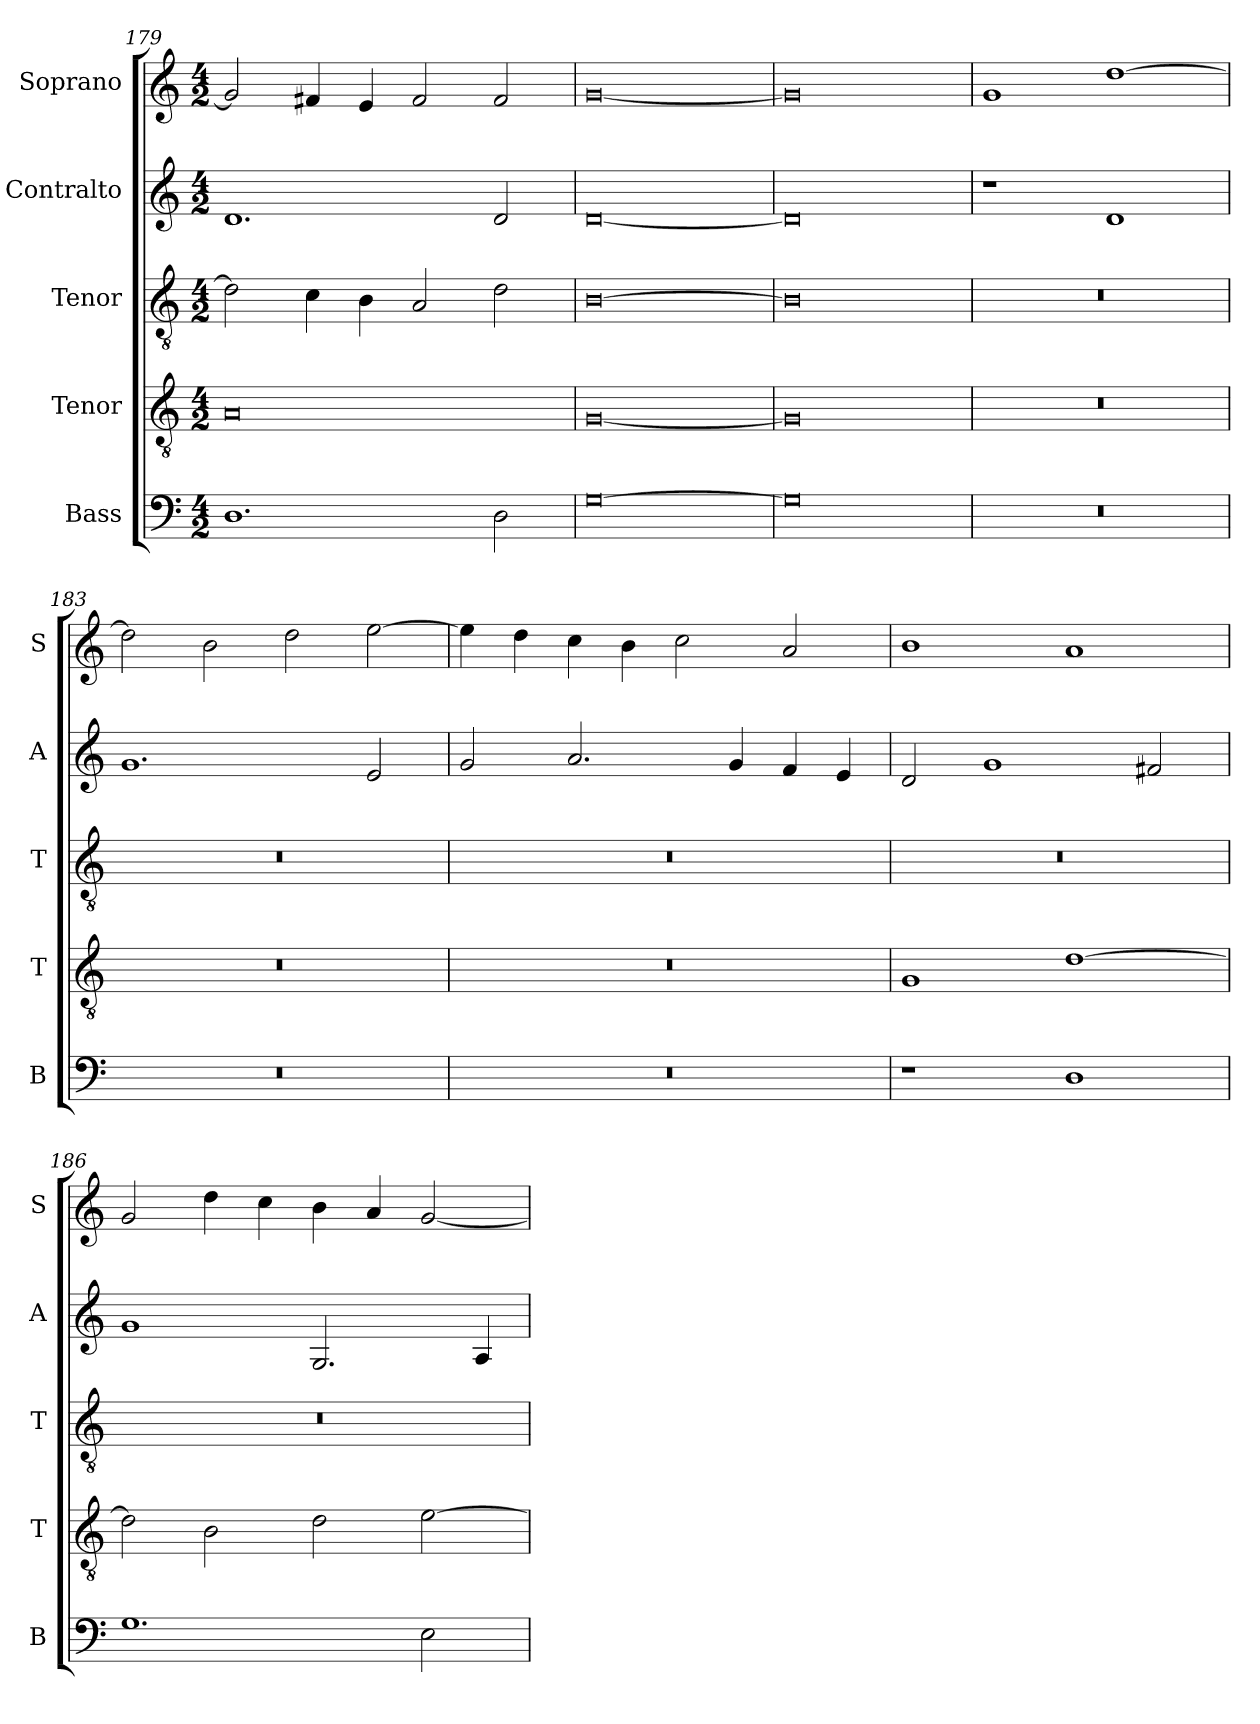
**kern	**kern	**kern	**kern	**kern
*part5	*part4	*part3	*part2	*part1
*staff5	*staff4	*staff3	*staff2	*staff1
*I"Bass	*I"Tenor	*I"Tenor	*I"Contralto	*I"Soprano
*I'B	*I'T	*I'T	*I'A	*I'S
*clefF4	*clefGv2	*clefGv2	*clefG2	*clefG2
*k[]	*k[]	*k[]	*k[]	*k[]
*G:mix	*G:mix	*G:mix	*G:mix	*G:mix
*M4/2	*M4/2	*M4/2	*M4/2	*M4/2
=179	=179	=179	=179	=179
1.D	0A	2d]	1.d	2g]
.	.	4c	.	4f#X
.	.	4B	.	4e
.	.	2A	.	2f#
2D	.	2d	2d	2f#
=180	=180	=180	=180	=180
[0G	[0G	[0B	[0d	[0g
=181	=181	=181	=181	=181
0G]	0G]	0B]	0d]	0g]
=182	=182	=182	=182	=182
0r	0r	0r	1r	1g
.	.	.	1d	[1dd
=183	=183	=183	=183	=183
0r	0r	0r	1.g	2dd]
.	.	.	.	2b
.	.	.	.	2dd
.	.	.	2e	[2ee
=184	=184	=184	=184	=184
0r	0r	0r	2g	4ee]
.	.	.	.	4dd
.	.	.	2.a	4cc
.	.	.	.	4b
.	.	.	.	2cc
.	.	.	4g	.
.	.	.	4f	2a
.	.	.	4e	.
=185	=185	=185	=185	=185
1r	1G	0r	2d	1b
.	.	.	1g	.
1D	[1d	.	.	1a
.	.	.	2f#X	.
=186	=186	=186	=186	=186
1.G	2d]	0r	1g	2g
.	2B	.	.	4dd
.	.	.	.	4cc
.	2d	.	2.G	4b
.	.	.	.	4a
2E	[2e	.	.	[2g
.	.	.	4A	.
=	=	=	=	=
*-	*-	*-	*-	*-
